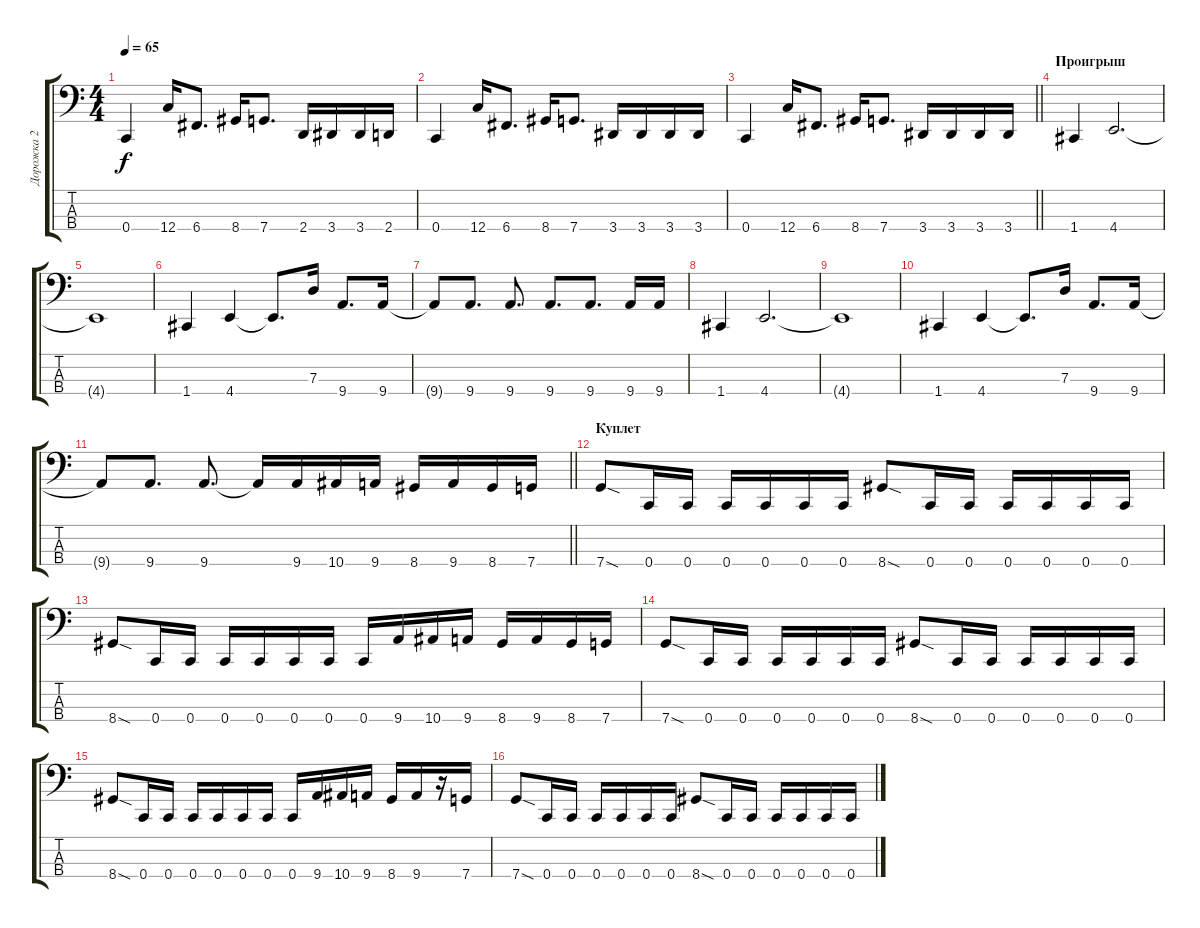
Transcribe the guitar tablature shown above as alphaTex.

\track ("Дорожка 2" "Дорожка 2") {instrument electricbasspick}
\staff {score tabs}
\tuning (F2 C2 G1 C1) {hide}
\ts (4 4)
\tempo 65
\clef f4
\ks c
0.4.4{dy f} 12.4.16 6.4.8{d} 8.4.16 7.4.8{d} 2.4.16 3.4.16 3.4.16 2.4.16 |
0.4.4 12.4.16 6.4.8{d} 8.4.16 7.4.8{d} 3.4.16 3.4.16 3.4.16 3.4.16 |
\barLineRight lightlight
0.4.4 12.4.16 6.4.8{d} 8.4.16 7.4.8{d} 3.4.16 3.4.16 3.4.16 3.4.16 |
\section ("" "Проигрыш")
1.4.4 4.4.2{d} |
4.4{t}.1 |
1.4.4 4.4.4 4.4{t}.8{d} 7.3.16 9.4.8{d} 9.4.16 |
9.4{t}.8 9.4.8{d} 9.4.8{d} 9.4.8{d} 9.4.8{d} 9.4.16 9.4.16 |
1.4.4 4.4.2{d} |
4.4{t}.1 |
1.4.4 4.4.4 4.4{t}.8{d} 7.3.16 9.4.8{d} 9.4.16 |
\barLineRight lightlight
9.4{t}.8 9.4.8{d} 9.4.8{d} 9.4{t}.16 9.4.16 10.4.16 9.4.16 8.4.16 9.4.16 8.4.16 7.4.16 |
\section ("" "Куплет")
7.4{sod}.8 0.4.16 0.4.16 0.4.16 0.4.16 0.4.16 0.4.16 8.4{sod}.8 0.4.16 0.4.16 0.4.16 0.4.16 0.4.16 0.4.16 |
8.4{sod}.8 0.4.16 0.4.16 0.4.16 0.4.16 0.4.16 0.4.16 0.4.16 9.4.16 10.4.16 9.4.16 8.4.16 9.4.16 8.4.16 7.4.16 |
7.4{sod}.8 0.4.16 0.4.16 0.4.16 0.4.16 0.4.16 0.4.16 8.4{sod}.8 0.4.16 0.4.16 0.4.16 0.4.16 0.4.16 0.4.16 |
8.4{sod}.8 0.4.16 0.4.16 0.4.16 0.4.16 0.4.16 0.4.16 0.4.16 9.4.16 10.4.16 9.4.16 8.4.16 9.4.16 r.16 7.4.16 |
7.4{sod}.8 0.4.16 0.4.16 0.4.16 0.4.16 0.4.16 0.4.16 8.4{sod}.8 0.4.16 0.4.16 0.4.16 0.4.16 0.4.16 0.4.16
